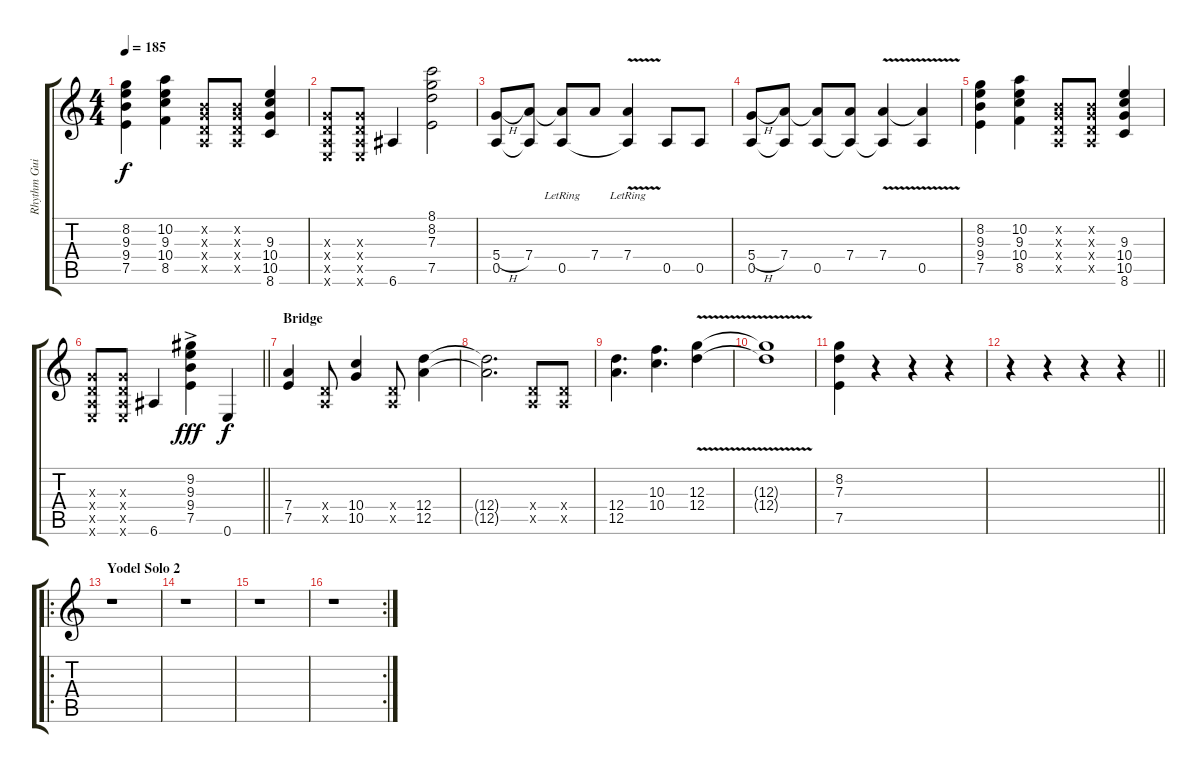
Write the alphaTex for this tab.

\track ("Rhythm Guitar 1" "Rhythm Gui") {mute instrument overdrivenguitar}
\staff {score tabs}
\tuning (E4 B3 G3 D3 A2 E2) {hide}
\ts (4 4)
\tempo 185
\clef g2
\ks c
(8.2 9.3 9.4 7.5).4{dy f} (10.2 9.3 10.4 8.5).4 (0.2{x} 0.3{x} 0.4{x} 0.5{x}).8 (0.2{x} 0.3{x} 0.4{x} 0.5{x}).8 (9.3 10.4 10.5 8.6).4 |
(0.3{x} 0.4{x} 0.5{x} 0.6{x}).8 (0.3{x} 0.4{x} 0.5{x} 0.6{x}).8 6.6.4 (8.1 8.2 7.3 7.5).2 |
(5.4{h} 0.5).8 (7.4 0.5{t}).8 (7.4{t} 0.5{lr}).8 7.4.8 (7.4{v lr} 0.5{t}).4 0.5.8 0.5.8 |
(5.4{h} 0.5).8 (7.4 0.5{t}).8 (7.4{t} 0.5).8 (7.4 0.5{t}).8 (7.4{v} 0.5{t}).4 (7.4{t} 0.5).4 |
(8.2 9.3 9.4 7.5).4 (10.2 9.3 10.4 8.5).4 (0.2{x} 0.3{x} 0.4{x} 0.5{x}).8 (0.2{x} 0.3{x} 0.4{x} 0.5{x}).8 (9.3 10.4 10.5 8.6).4 |
\barLineRight lightlight
(0.3{x} 0.4{x} 0.5{x} 0.6{x}).8 (0.3{x} 0.4{x} 0.5{x} 0.6{x}).8 6.6.4 (9.2{ac} 9.3{ac} 9.4{ac} 7.5).4{dy fff} 0.6.4{dy f} |
\section ("" "Bridge")
(7.4 7.5).4 (0.4{x} 0.5{x}).8 (10.4 10.5).4 (0.4{x} 0.5{x}).8 (12.4 12.5).4 |
(12.4{t} 12.5{t}).2{d} (0.4{x} 0.5{x}).8 (0.4{x} 0.5{x}).8 |
(12.4 12.5).4{d} (10.3 10.4).4{d} (12.3{v} 12.4).4 |
(12.3{t} 12.4{t}).1 |
(8.2 7.3 7.5).4 r.4 r.4 r.4 |
\barLineRight lightlight
r.4 r.4 r.4 r.4 |
\ro
\section ("" "Yodel Solo 2")
r.1 |
r.1 |
r.1 |
\rc 2
r.1
